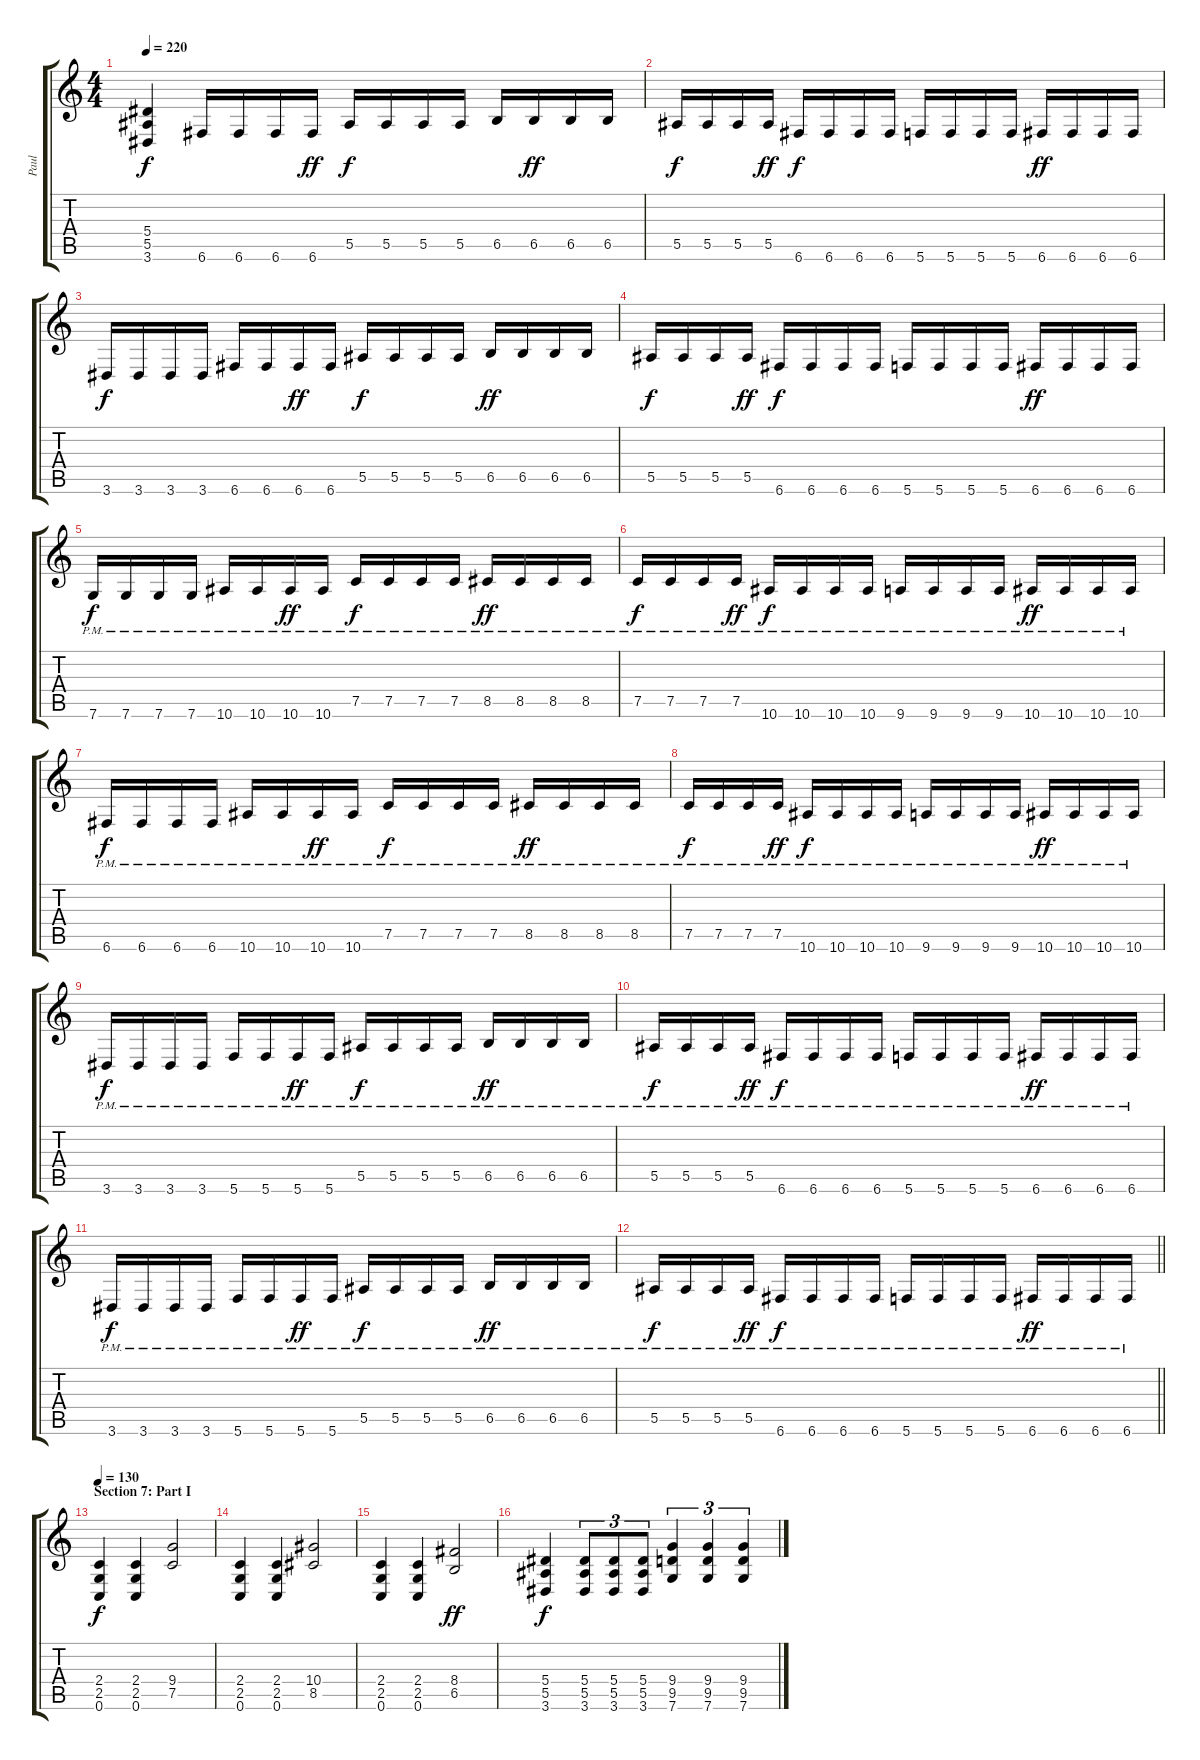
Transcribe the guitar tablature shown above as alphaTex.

\track ("Paul" "Paul") {instrument distortionguitar}
\staff {score tabs}
\tuning (C4 G3 Eb3 Bb2 F2 C2) {hide}
\ts (4 4)
\tempo 220
\clef g2
\ks c
(5.4 5.5 3.6).4{dy f} 6.6.16 6.6.16 6.6.16 6.6.16{dy ff} 5.5.16{dy f} 5.5.16 5.5.16 5.5.16 6.5.16 6.5.16{dy ff} 6.5.16 6.5.16 |
5.5.16{dy f} 5.5.16 5.5.16 5.5.16{dy ff} 6.6.16{dy f} 6.6.16 6.6.16 6.6.16 5.6.16 5.6.16 5.6.16 5.6.16 6.6.16{dy ff} 6.6.16 6.6.16 6.6.16 |
3.6.16{dy f} 3.6.16 3.6.16 3.6.16 6.6.16 6.6.16 6.6.16{dy ff} 6.6.16 5.5.16{dy f} 5.5.16 5.5.16 5.5.16 6.5.16{dy ff} 6.5.16 6.5.16 6.5.16 |
5.5.16{dy f} 5.5.16 5.5.16 5.5.16{dy ff} 6.6.16{dy f} 6.6.16 6.6.16 6.6.16 5.6.16 5.6.16 5.6.16 5.6.16 6.6.16{dy ff} 6.6.16 6.6.16 6.6.16 |
7.6{pm}.16{dy f} 7.6{pm}.16 7.6{pm}.16 7.6{pm}.16 10.6{pm}.16 10.6{pm}.16 10.6{pm}.16{dy ff} 10.6{pm}.16 7.5{pm}.16{dy f} 7.5{pm}.16 7.5{pm}.16 7.5{pm}.16 8.5{pm}.16{dy ff} 8.5{pm}.16 8.5{pm}.16 8.5{pm}.16 |
7.5{pm}.16{dy f} 7.5{pm}.16 7.5{pm}.16 7.5{pm}.16{dy ff} 10.6{pm}.16{dy f} 10.6{pm}.16 10.6{pm}.16 10.6{pm}.16 9.6{pm}.16 9.6{pm}.16 9.6{pm}.16 9.6{pm}.16 10.6{pm}.16{dy ff} 10.6{pm}.16 10.6{pm}.16 10.6{pm}.16 |
6.6{pm}.16{dy f} 6.6{pm}.16 6.6{pm}.16 6.6{pm}.16 10.6{pm}.16 10.6{pm}.16 10.6{pm}.16{dy ff} 10.6{pm}.16 7.5{pm}.16{dy f} 7.5{pm}.16 7.5{pm}.16 7.5{pm}.16 8.5{pm}.16{dy ff} 8.5{pm}.16 8.5{pm}.16 8.5{pm}.16 |
7.5{pm}.16{dy f} 7.5{pm}.16 7.5{pm}.16 7.5{pm}.16{dy ff} 10.6{pm}.16{dy f} 10.6{pm}.16 10.6{pm}.16 10.6{pm}.16 9.6{pm}.16 9.6{pm}.16 9.6{pm}.16 9.6{pm}.16 10.6{pm}.16{dy ff} 10.6{pm}.16 10.6{pm}.16 10.6{pm}.16 |
3.6{pm}.16{dy f} 3.6{pm}.16 3.6{pm}.16 3.6{pm}.16 5.6{pm}.16 5.6{pm}.16 5.6{pm}.16{dy ff} 5.6{pm}.16 5.5{pm}.16{dy f} 5.5{pm}.16 5.5{pm}.16 5.5{pm}.16 6.5{pm}.16{dy ff} 6.5{pm}.16 6.5{pm}.16 6.5{pm}.16 |
5.5{pm}.16{dy f} 5.5{pm}.16 5.5{pm}.16 5.5{pm}.16{dy ff} 6.6{pm}.16{dy f} 6.6{pm}.16 6.6{pm}.16 6.6{pm}.16 5.6{pm}.16 5.6{pm}.16 5.6{pm}.16 5.6{pm}.16 6.6{pm}.16{dy ff} 6.6{pm}.16 6.6{pm}.16 6.6{pm}.16 |
3.6{pm}.16{dy f} 3.6{pm}.16 3.6{pm}.16 3.6{pm}.16 5.6{pm}.16 5.6{pm}.16 5.6{pm}.16{dy ff} 5.6{pm}.16 5.5{pm}.16{dy f} 5.5{pm}.16 5.5{pm}.16 5.5{pm}.16 6.5{pm}.16{dy ff} 6.5{pm}.16 6.5{pm}.16 6.5{pm}.16 |
\barLineRight lightlight
5.5{pm}.16{dy f} 5.5{pm}.16 5.5{pm}.16 5.5{pm}.16{dy ff} 6.6{pm}.16{dy f} 6.6{pm}.16 6.6{pm}.16 6.6{pm}.16 5.6{pm}.16 5.6{pm}.16 5.6{pm}.16 5.6{pm}.16 6.6{pm}.16{dy ff} 6.6{pm}.16 6.6{pm}.16 6.6{pm}.16 |
\section ("" "Section 7: Part I")
\tempo 130
(2.4 2.5 0.6).4{dy f volume 14} (2.4 2.5 0.6).4 (9.4 7.5).2 |
(2.4 2.5 0.6).4 (2.4 2.5 0.6).4 (10.4 8.5).2 |
(2.4 2.5 0.6).4 (2.4 2.5 0.6).4 (8.4 6.5).2{dy ff} |
(5.4 5.5 3.6).4{dy f} (5.4 5.5 3.6).8{tu (3 2)} (5.4 5.5 3.6).8{tu (3 2)} (5.4 5.5 3.6).8{tu (3 2)} (9.4 9.5 7.6).4{tu (3 2)} (9.4 9.5 7.6).4{tu (3 2)} (9.4 9.5 7.6).4{tu (3 2)}
